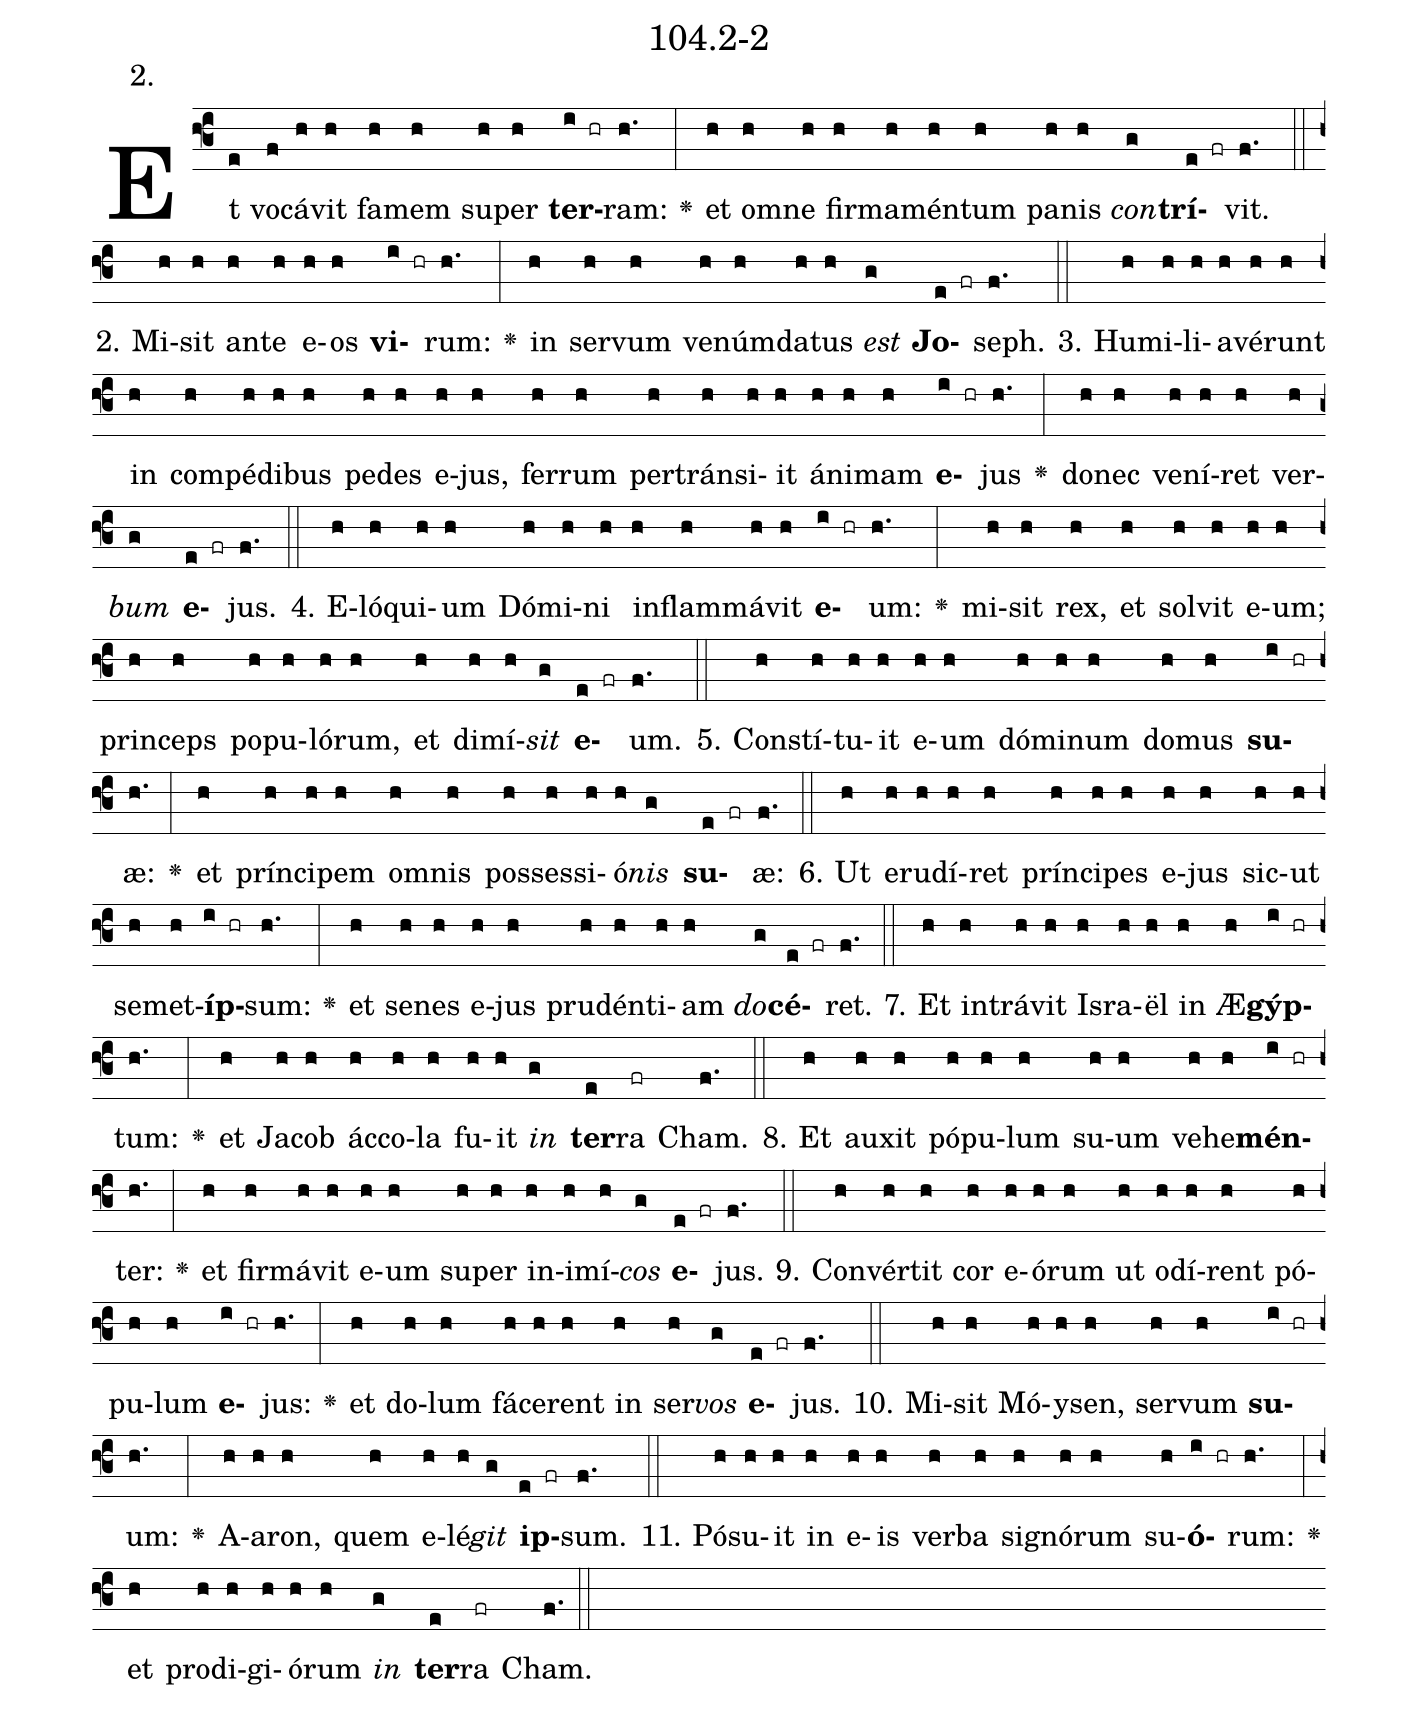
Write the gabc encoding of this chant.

name: 104.2-2;
annotation: 2.;
%%
(f3)Et(e) vo(f)cá(h)vit(h) fa(h)mem(h) su(h)per(h) <b>ter</b>(i hr)ram:(h.) <v>\greheightstar</v>(:) et(h) om(h)ne(h) fir(h)ma(h)mén(h)tum(h) pa(h)nis(h) <i>con</i>(g)<b>trí</b>(e fr)vit.(f.) (::)
2. Mi(h)sit(h) an(h)te(h) e(h)os(h) <b>vi</b>(i hr)rum:(h.) <v>\greheightstar</v>(:) in(h) ser(h)vum(h) ve(h)núm(h)da(h)tus(h) <i>est</i>(g) <b>Jo</b>(e fr)seph.(f.) (::)
3. Hu(h)mi(h)li(h)a(h)vé(h)runt(h) in(h) com(h)pé(h)di(h)bus(h) pe(h)des(h) e(h)jus,(h) fer(h)rum(h) per(h)tráns(h)i(h)it(h) á(h)ni(h)mam(h) <b>e</b>(i hr)jus(h.) <v>\greheightstar</v>(:) do(h)nec(h) ve(h)ní(h)ret(h) ver(h)<i>bum</i>(g) <b>e</b>(e fr)jus.(f.) (::)
4. E(h)ló(h)qui(h)um(h) Dó(h)mi(h)ni(h) in(h)flam(h)má(h)vit(h) <b>e</b>(i hr)um:(h.) <v>\greheightstar</v>(:) mi(h)sit(h) rex,(h) et(h) sol(h)vit(h) e(h)um;(h) prin(h)ceps(h) po(h)pu(h)ló(h)rum,(h) et(h) di(h)mí(h)<i>sit</i>(g) <b>e</b>(e fr)um.(f.) (::)
5. Con(h)stí(h)tu(h)it(h) e(h)um(h) dó(h)mi(h)num(h) do(h)mus(h) <b>su</b>(i hr)æ:(h.) <v>\greheightstar</v>(:) et(h) prín(h)ci(h)pem(h) om(h)nis(h) pos(h)ses(h)si(h)ó(h)<i>nis</i>(g) <b>su</b>(e fr)æ:(f.) (::)
6. Ut(h) e(h)ru(h)dí(h)ret(h) prín(h)ci(h)pes(h) e(h)jus(h) sic(h)ut(h) se(h)met(h)<b>íp</b>(i hr)sum:(h.) <v>\greheightstar</v>(:) et(h) se(h)nes(h) e(h)jus(h) pru(h)dén(h)ti(h)am(h) <i>do</i>(g)<b>cé</b>(e fr)ret.(f.) (::)
7. Et(h) in(h)trá(h)vit(h) Is(h)ra(h)ël(h) in(h) Æ(h)<b>gýp</b>(i hr)tum:(h.) <v>\greheightstar</v>(:) et(h) Ja(h)cob(h) ác(h)co(h)la(h) fu(h)it(h) <i>in</i>(g) <b>ter</b>(e)ra(fr) Cham.(f.) (::)
8. Et(h) au(h)xit(h) pó(h)pu(h)lum(h) su(h)um(h) ve(h)he(h)<b>mén</b>(i hr)ter:(h.) <v>\greheightstar</v>(:) et(h) fir(h)má(h)vit(h) e(h)um(h) su(h)per(h) in(h)i(h)mí(h)<i>cos</i>(g) <b>e</b>(e fr)jus.(f.) (::)
9. Con(h)vér(h)tit(h) cor(h) e(h)ó(h)rum(h) ut(h) o(h)dí(h)rent(h) pó(h)pu(h)lum(h) <b>e</b>(i hr)jus:(h.) <v>\greheightstar</v>(:) et(h) do(h)lum(h) fá(h)ce(h)rent(h) in(h) ser(h)<i>vos</i>(g) <b>e</b>(e fr)jus.(f.) (::)
10. Mi(h)sit(h) Mó(h)y(h)sen,(h) ser(h)vum(h) <b>su</b>(i hr)um:(h.) <v>\greheightstar</v>(:) A(h)a(h)ron,(h) quem(h) e(h)lé(h)<i>git</i>(g) <b>ip</b>(e fr)sum.(f.) (::)
11. Pó(h)su(h)it(h) in(h) e(h)is(h) ver(h)ba(h) si(h)gnó(h)rum(h) su(h)<b>ó</b>(i hr)rum:(h.) <v>\greheightstar</v>(:) et(h) prod(h)i(h)gi(h)ó(h)rum(h) <i>in</i>(g) <b>ter</b>(e)ra(fr) Cham.(f.) (::)
